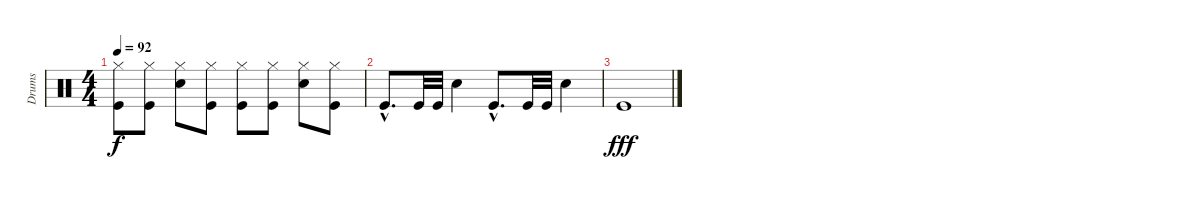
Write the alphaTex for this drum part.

\track ("Drums" "Drums") {instrument percussion}
\staff {score}
\articulation defaults
\ts (4 4)
\tempo 92
\clef neutral
\ks c
("Kick (hit)" "Hi-Hat (closed)").8{dy f} ("Kick (hit)" "Hi-Hat (closed)").8 ("Electric Snare (hit)" "Hi-Hat (closed)").8 ("Kick (hit)" "Hi-Hat (closed)").8 ("Kick (hit)" "Hi-Hat (closed)").8 ("Kick (hit)" "Hi-Hat (closed)").8 ("Electric Snare (hit)" "Hi-Hat (closed)").8 ("Kick (hit)" "Hi-Hat (closed)").8 |
"Kick (hit)"{hac}.8{d} "Kick (hit)".32 "Kick (hit)".32 "Electric Snare (hit)".4 "Kick (hit)"{hac}.8{d} "Kick (hit)".32 "Kick (hit)".32 "Electric Snare (hit)".4 |
"Kick (hit)".1{dy fff}
